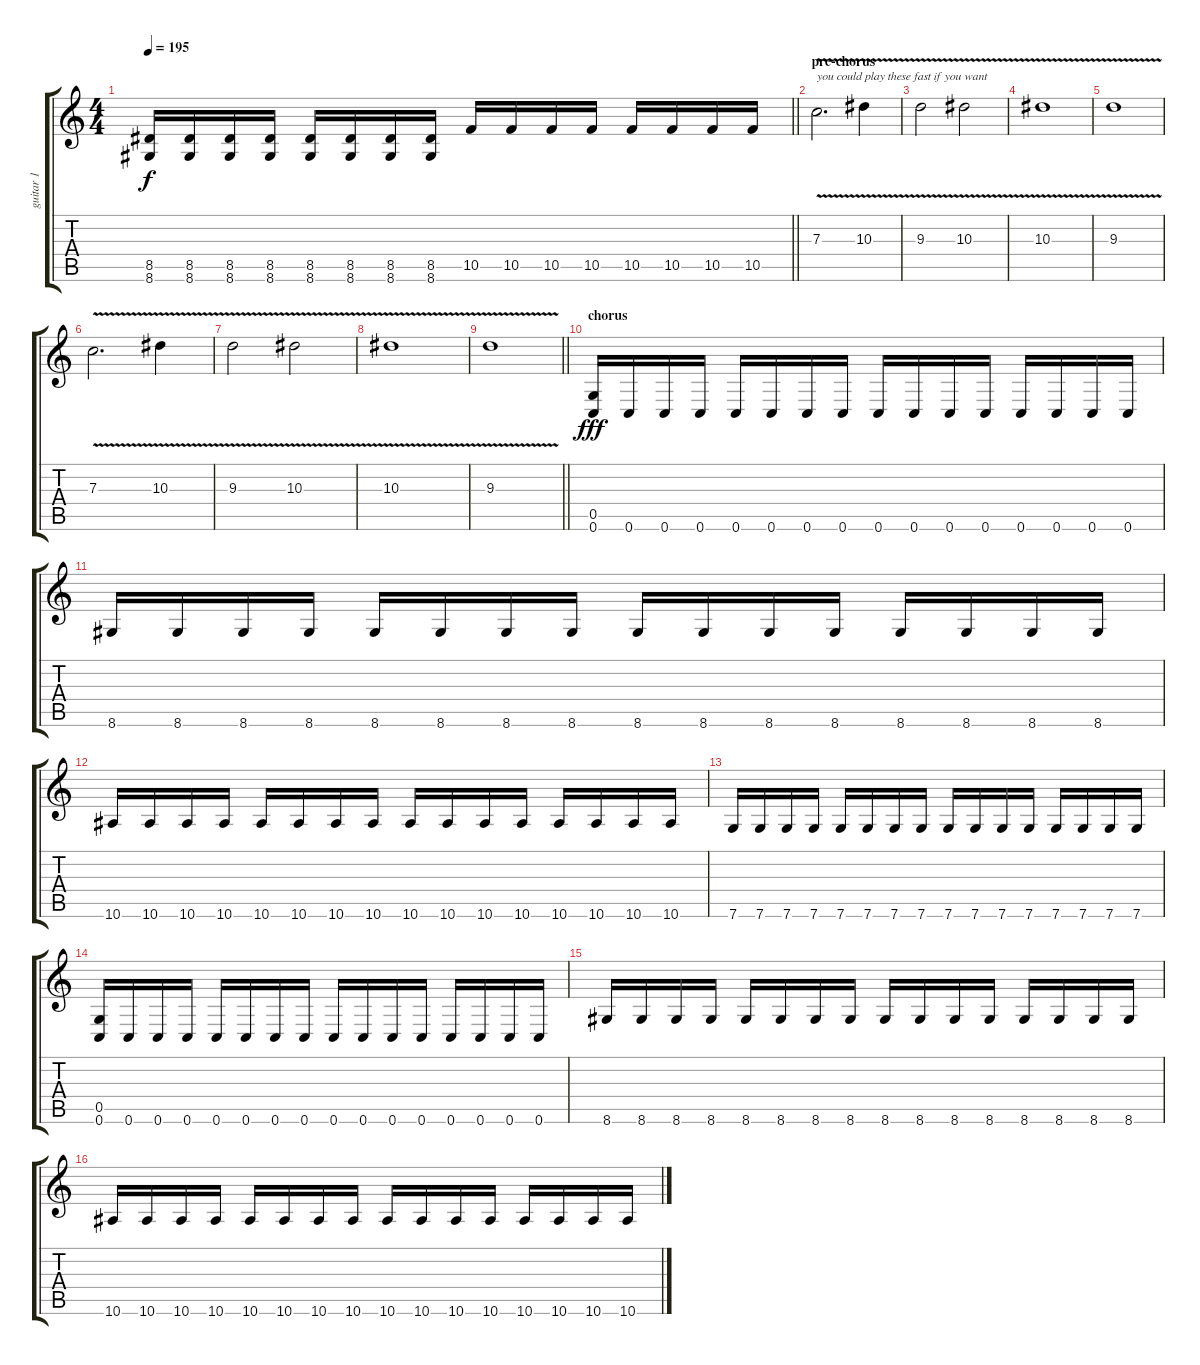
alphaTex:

\track ("guitar 1" "guitar 1") {instrument distortionguitar}
\staff {score tabs}
\tuning (D4 A3 F3 C3 G2 C2) {hide}
\ts (4 4)
\tempo 195
\clef g2
\barLineRight lightlight
\ks c
(8.5 8.6).16{dy f} (8.5 8.6).16 (8.5 8.6).16 (8.5 8.6).16 (8.5 8.6).16 (8.5 8.6).16 (8.5 8.6).16 (8.5 8.6).16 10.5.16 10.5.16 10.5.16 10.5.16 10.5.16 10.5.16 10.5.16 10.5.16 |
\section ("" "pre-chorus")
7.3{v}.2{d txt "you could play these fast if you want"} 10.3{v}.4 |
9.3{v}.2 10.3{v}.2 |
10.3{v}.1 |
9.3{v}.1 |
7.3{v}.2{d} 10.3{v}.4 |
9.3{v}.2 10.3{v}.2 |
10.3{v}.1 |
\barLineRight lightlight
9.3{v}.1 |
\section ("" "chorus")
(0.5 0.6).16{dy fff} 0.6.16 0.6.16 0.6.16 0.6.16 0.6.16 0.6.16 0.6.16 0.6.16 0.6.16 0.6.16 0.6.16 0.6.16 0.6.16 0.6.16 0.6.16 |
8.6.16 8.6.16 8.6.16 8.6.16 8.6.16 8.6.16 8.6.16 8.6.16 8.6.16 8.6.16 8.6.16 8.6.16 8.6.16 8.6.16 8.6.16 8.6.16 |
10.6.16 10.6.16 10.6.16 10.6.16 10.6.16 10.6.16 10.6.16 10.6.16 10.6.16 10.6.16 10.6.16 10.6.16 10.6.16 10.6.16 10.6.16 10.6.16 |
7.6.16 7.6.16 7.6.16 7.6.16 7.6.16 7.6.16 7.6.16 7.6.16 7.6.16 7.6.16 7.6.16 7.6.16 7.6.16 7.6.16 7.6.16 7.6.16 |
(0.5 0.6).16 0.6.16 0.6.16 0.6.16 0.6.16 0.6.16 0.6.16 0.6.16 0.6.16 0.6.16 0.6.16 0.6.16 0.6.16 0.6.16 0.6.16 0.6.16 |
8.6.16 8.6.16 8.6.16 8.6.16 8.6.16 8.6.16 8.6.16 8.6.16 8.6.16 8.6.16 8.6.16 8.6.16 8.6.16 8.6.16 8.6.16 8.6.16 |
10.6.16 10.6.16 10.6.16 10.6.16 10.6.16 10.6.16 10.6.16 10.6.16 10.6.16 10.6.16 10.6.16 10.6.16 10.6.16 10.6.16 10.6.16 10.6.16
